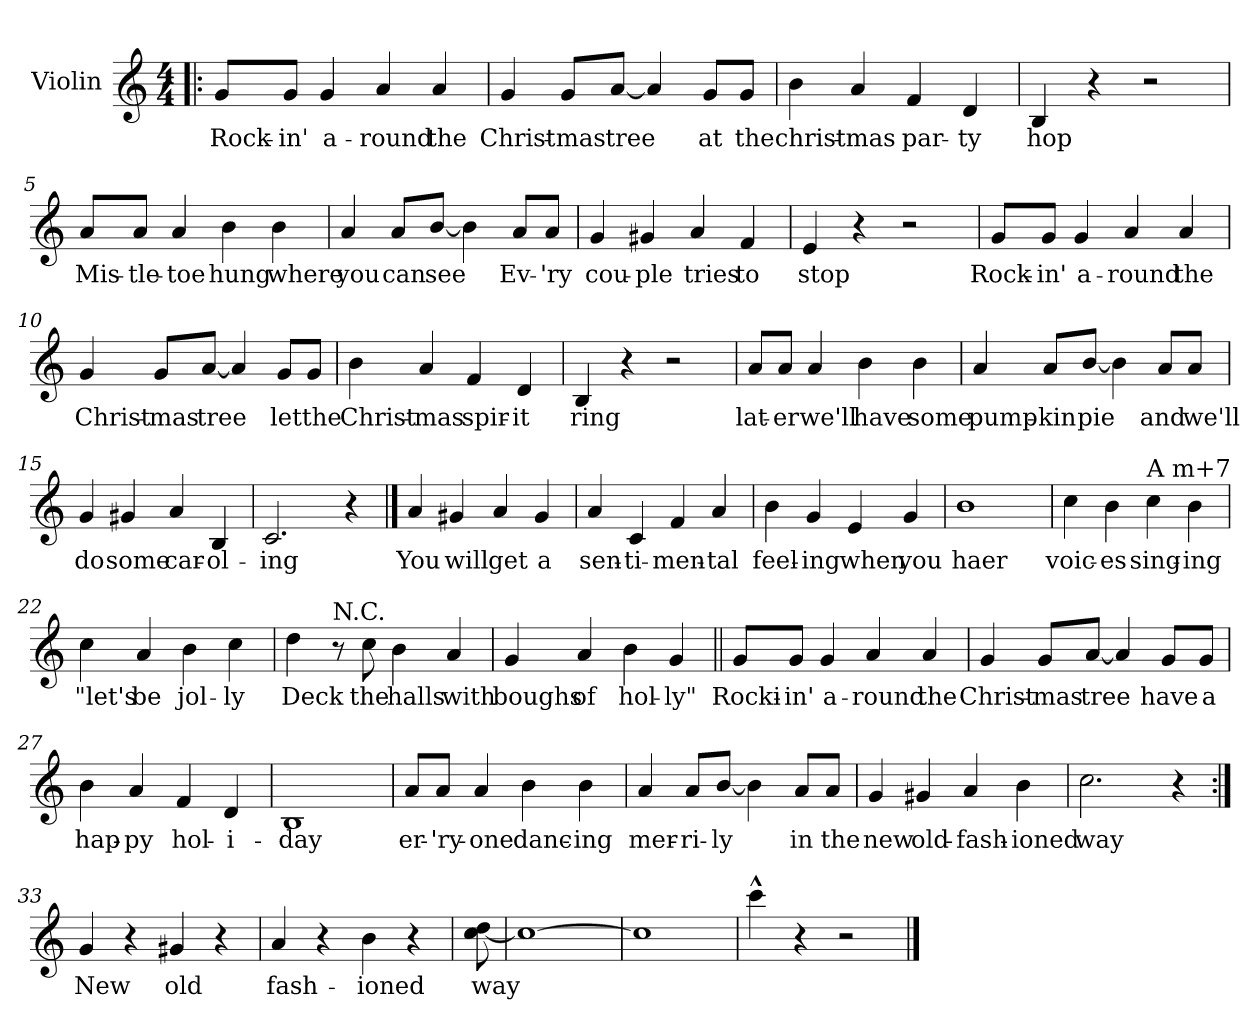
**kern	**text
*part1	*part1
*staff1	*staff1
*I"Violin	*
*I'Vln	*
*clefG2	*
*k[]	*
*C:	*
*M4/4	*
=1!|:	=1!|:
8g/L	Rock-
8g/J	-in'
4g/	a-
4a/	-round
4a/	the
=2	=2
4g/	Christ-
8g/L	-mas
[8a/J	tree
4a/]	.
8g/L	at
8g/J	the
=3	=3
4b\	christ-
4a/	-mas
4f/	par-
4d/	-ty
=4	=4
4B/	hop
4r	.
2r	.
!!LO:LB:g=z
=5	=5
8a/L	Mis-
8a/J	-tle-
4a/	-toe
4b\	hung
4b\	where
=6	=6
4a/	you
8a/L	can
[8b/J	-see
4b\]	.
8a/L	Ev-
8a/J	-'ry
=7	=7
4g/	cou-
4g#X/	-ple
4a/	tries
4f/	to
=8	=8
4e/	stop
4r	.
2r	.
!!LO:LB:g=z
=9	=9
8g/L	Rock-
8g/J	-in'
4g/	a-
4a/	-round
4a/	the
=10	=10
4g/	Christ-
8g/L	-mas
[8a/J	tree
4a/]	.
8g/L	let
8g/J	the
=11	=11
4b\	Christ-
4a/	-mas
4f/	spir-
4d/	-it
=12	=12
4B/	ring
4r	.
2r	.
!!LO:LB:g=z
=13	=13
8a/L	lat-
8a/J	-er
4a/	we'll
4b\	have
4b\	some
=14	=14
4a/	pump-
8a/L	-kin
[8b/J	pie
4b\]	.
8a/L	and
8a/J	we'll
=15	=15
4g/	do
4g#X/	some
4a/	car-
4B/	-ol-
=16	=16
2.c/	-ing
4r	.
!!LO:LB:g=z
==17	==17
4a/	You
4g#X/	will
4a/	get
4g#/	a
=18	=18
4a/	sen-
4c/	-ti-
4f/	-men-
4a/	-tal
=19	=19
4b\	feel-
4g/	-ing
4e/	when
4g/	you
=20	=20
1b	haer
!!LO:LB:g=z
=21	=21
4cc\	voic-
4b\	-es
!LO:TX:a:t=A m+7	!
4cc\	sing-
4b\	-ing
=22	=22
4cc\	"let's
4a/	be
4b\	jol-
4cc\	-ly
=23	=23
4dd\	Deck
!LO:TX:a:t=N.C.	!
8r	.
8cc\	the
4b\	halls
4a/	with
=24	=24
4g/	boughs
4a/	of
4b\	hol-
4g/	-ly"
!!LO:LB:g=z
=25||	=25||
8g/L	Rocki-
8g/J	-in'
4g/	a-
4a/	-round
4a/	the
=26	=26
4g/	Christ-
8g/L	-mas
[8a/J	tree
4a/]	.
8g/L	have
8g/J	a
=27	=27
4b\	hap-
4a/	-py
4f/	hol-
4d/	-i-
=28	=28
1B	-day
!!LO:LB:g=z
=29	=29
8a/L	er-
8a/J	'ry-
4a/	-one
4b\	danc-
4b\	-ing
=30	=30
4a/	mer-
8a/L	-ri-
[8b/J	-ly
4b\]	.
8a/L	in
8a/J	the
=31	=31
4g/	new
4g#X/	old-
4a/	-fash-
4b\	-ioned
=32	=32
2.cc\	way
4r	.
!!LO:LB:g=z
=33:|!	=33:|!
4g/	New
4r	.
4g#X/	old
4r	.
=34	=34
4a/	fash-
4r	.
4b\	-ioned
4r	.
=35	=35
[8cc\ 8dd\	way
=36	=36
1cc_	.
=37	=37
1cc]	.
=38	=38
4ccc^^\	.
4r	.
2r	.
==	==
*-	*-
